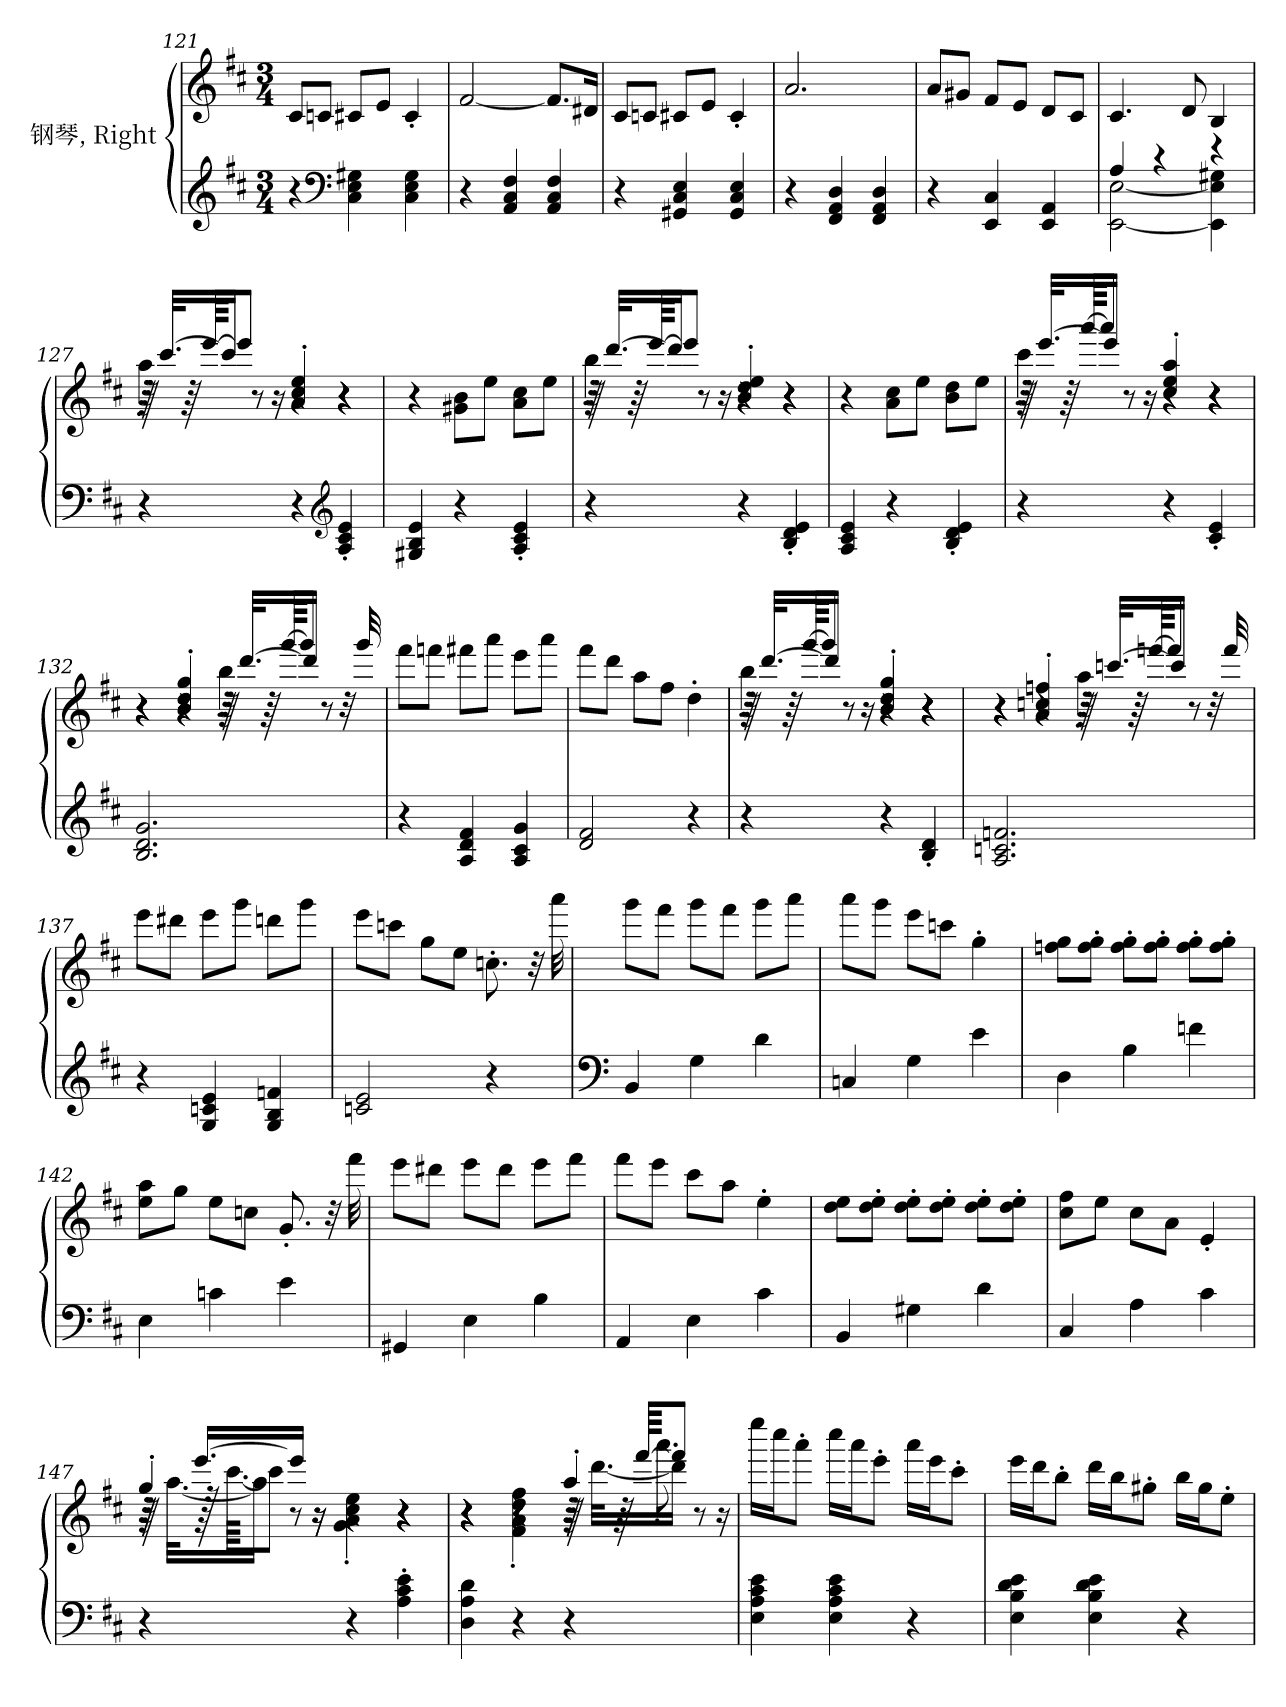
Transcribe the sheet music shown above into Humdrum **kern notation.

**kern	**kern
*part1	*part1
*staff2	*staff1
*I"钢琴, Right	*
*clefG2	*clefG2
*k[f#c#]	*k[f#c#]
*M3/4	*M3/4
=121	=121
4r	8c#/L
*	*MM187
.	8cn/J
*clefF4	*
4C#\ 4E\ 4G#X\	8c#X/L
.	8e/J
*	*MM197
4C#\ 4E\ 4G#\	4c#'/
=122	=122
4r	[2f#/
4AA/ 4C#/ 4F#/	.
4AA/ 4C#/ 4F#/	8.f#/L]
.	16d#X/Jk
!!LO:LB:g=z
=123	=123
*	*MM195
4r	8c#/L
.	8cn/J
*	*MM205
4GG#X/ 4C#/ 4E/	8c#X/L
*	*MM196
.	8e/J
4GG#/ 4C#/ 4E/	4c#'/
=124	=124
*	*MM175
4r	2.a/
4FF#/ 4AA/ 4D/	.
4FF#/ 4AA/ 4D/	.
=125	=125
*	*MM180
4r	8a/L
.	8g#X/J
4EE/ 4C#/	8f#/L
.	8e/J
*	*MM201
4EE/ 4AA/	8d/L
.	8c#/J
=126	=126
*^	*
4A/	[2EE\ [2E\	4.c#/
4r	.	.
.	.	8d/
*	*	*MM163
4r	4EE\] 4E\] 4G#X\	4B/
*v	*v	*
=127	=127
*	*MM157
*	*^
*	*	*^
4r	64r	4aa'\	32r
.	[32.ccc#/KLL	.	.
*	*MM232	*	*
.	.	.	64r
.	.	.	[64eee/KKKL
.	16ccc#/JJ]	.	8eee/J]
.	8r	.	.
.	.	.	16r
4r	4r	4r	4a/' 4cc#/' 4ee/'
*clefG2	*	*	*
4A/' 4c#/' 4e/'	4r	4r	4r
*	*v	*v	*v
=128	=128
4G#X/ 4B/ 4e/	4r
4r	8g#X\ 8b\L
.	8ee\J
4A/' 4c#/' 4e/'	8a\ 8cc#\L
.	8ee\J
!!LO:LB:g=z
=129	=129
*	*^
*	*	*^
4r	64r	4bb'\	32r
.	[32.ddd/KLL	.	.
*	*MM234	*	*
.	.	.	64r
.	.	.	[64eee/KKKL
.	16ddd/JJ]	.	8eee/J]
.	8r	.	.
.	.	.	16r
4r	4r	4r	4b/' 4dd/' 4ee/'
4B/' 4d/' 4e/'	4r	4r	4r
*	*v	*v	*v
=130	=130
4A/ 4c#/ 4e/	4r
4r	8a\ 8cc#\L
.	8ee\J
4B/' 4d/' 4e/'	8b\ 8dd\L
.	8ee\J
=131	=131
*	*^
*	*	*^
4r	64r	4ccc#'\	32r
.	[32.eee/KLL	.	.
.	.	.	64r
.	.	.	[64aaa/KKKL
.	16eee/JJ]	.	8aaa/J]
.	8r	.	.
.	.	.	16r
4r	4r	4r	4cc#/' 4ee/' 4aa/'
4c#/' 4e/'	4r	4r	4r
=132	=132	=132	=132
2.B/ 2.d/ 2.g/	4r	4r	4r
.	4r	4r	4b/' 4dd/' 4gg/'
.	64r	4bb'\	32r
.	[32.ddd/KLL	.	.
.	.	.	64r
.	.	.	[64ggg/KKKL
.	16ddd/JJ]	.	8ggg/J]
.	8r	.	.
.	.	.	32r
.	.	.	32ggg/
*	*v	*v	*v
!!LO:PB:g=z
=133	=133
4r	8fff#\L
.	8fffn\J
4A/ 4d/ 4f#/	8fff#X\L
.	8aaa\J
4A/ 4c#/ 4g/	8eee\L
.	8aaa\J
=134	=134
2d/ 2f#/	8fff#\L
.	8ddd\J
.	8aa\L
.	8ff#\J
4r	4dd'\
=135	=135
*	*^
*	*	*^
4r	64r	4bb'\	32r
.	[32.ddd/KLL	.	.
.	.	.	64r
.	.	.	[64ggg/KKKL
.	16ddd/JJ]	.	8ggg/J]
.	8r	.	.
.	.	.	16r
4r	4r	4r	4b/' 4dd/' 4gg/'
4B/' 4d/'	4r	4r	4r
=136	=136	=136	=136
2.A/ 2.cn/ 2.fn/	4r	4r	4r
.	4r	4r	4a/' 4ccn/' 4ffn/'
.	64r	4aa'\	32r
.	[32.cccn/KLL	.	.
.	.	.	64r
.	.	.	[64fffn/KKKL
.	16ccc/JJ]	.	8fff/J]
.	8r	.	.
.	.	.	32r
.	.	.	32fff/
*	*v	*v	*v
!!LO:LB:g=z
=137	=137
4r	8eee\L
.	8ddd#X\J
4G/ 4cn/ 4e/	8eee\L
.	8ggg\J
4G/ 4B/ 4fn/	8dddn\L
.	8ggg\J
=138	=138
2cn/ 2e/	8eee\L
.	8cccn\J
.	8gg\L
.	8ee\J
4r	8.ccn'\
.	32r
.	32aaa\
=139	=139
*clefF4	*
4BB/	8ggg\L
.	8fff#\J
4G\	8ggg\L
.	8fff#\J
4d\	8ggg\L
.	8aaa\J
=140	=140
4Cn/	8aaa\L
.	8ggg\J
4G\	8eee\L
.	8cccn\J
4e\	4gg'\
!!LO:LB:g=z
=141	=141
*	*MM192
4D\	8ffn\ 8gg\L
.	8ff\' 8gg\'J
4B\	8ff\' 8gg\'L
.	8ff\' 8gg\'J
4fn\	8ff\' 8gg\'L
.	8ff\' 8gg\'J
=142	=142
4E\	8ee\ 8aa\L
.	8gg\J
4cn\	8ee\L
.	8ccn\J
4e\	8.g'/
.	32r
.	32fff#\
=143	=143
4GG#X/	8eee\L
.	8ddd#X\J
4E\	8eee\L
.	8ddd#\J
4B\	8eee\L
.	8fff#\J
=144	=144
4AA/	8fff#\L
.	8eee\J
4E\	8ccc#\L
.	8aa\J
4c#\	4ee'\
!!LO:LB:g=z
=145	=145
*	*MM187
4BB/	8dd\ 8ee\L
.	8dd\' 8ee\'J
4G#X\	8dd\' 8ee\'L
.	8dd\' 8ee\'J
4d\	8dd\' 8ee\'L
.	8dd\' 8ee\'J
=146	=146
4C#/	8cc#\ 8ff#\L
*	*MM222
.	8ee\J
*	*MM214
4A\	8cc#\L
*	*MM201
.	8a\J
*	*MM193
4c#\	4e'/
=147	=147
*	*^
*	*	*^
*	*	*	*^
4r	32r	64r	4gg'/	32r
.	.	[32.aa\KLL	.	.
*	*MM232	*	*	*
.	[16.eee/LL	.	.	128r
.	.	.	.	[64.ccc#\KKKL
.	.	16aa\JJ]	.	8ccc#\J]
.	16eee/JJ]	8r	.	.
.	16r	.	.	16r
4r	4r	4r	4r	4g\' 4a\' 4cc#\' 4ee\'
4A\' 4c#\' 4e\'	4r	4r	4r	4r
=148	=148	=148	=148	=148
4D\ 4A\ 4d\	4r	4r	4r	4r
*	*MM228	*	*	*
4r	4r	4r	4r	4f#\' 4a\' 4dd\' 4ff#\'
4r	32r	64r	4aa'/	16r
.	.	[32.ddd\KLL	.	.
.	64r	.	.	.
.	[64fff#/KKKL	.	.	.
*	*MM211	*	*	*
.	8fff#/J]	16ddd\JJ]	.	8.aaa'\
.	.	8r	.	.
.	16r	.	.	.
*	*v	*v	*v	*v
!!LO:LB:g=z
=149	=149
*	*MM234
4E\ 4A\ 4c#\ 4e\	16eeee\LL
.	16cccc#\J
.	8aaa'\J
*	*MM227
4E\ 4A\ 4c#\ 4e\	16cccc#\LL
.	16aaa\J
.	8eee'\J
*	*MM223
4r	16aaa\LL
.	16eee\J
.	8ccc#'\J
=150	=150
*	*MM215
4E\ 4B\ 4d\ 4e\	16eee\LL
.	16ddd\J
.	8bb'\J
*	*MM197
4E\ 4B\ 4d\ 4e\	16ddd\LL
*	*MM195
.	16bb\J
*	*MM189
.	8gg#X'\J
*	*MM176
4r	16bb\LL
*	*MM165
.	16gg#\J
.	8ee'\J
=	=
*-	*-
